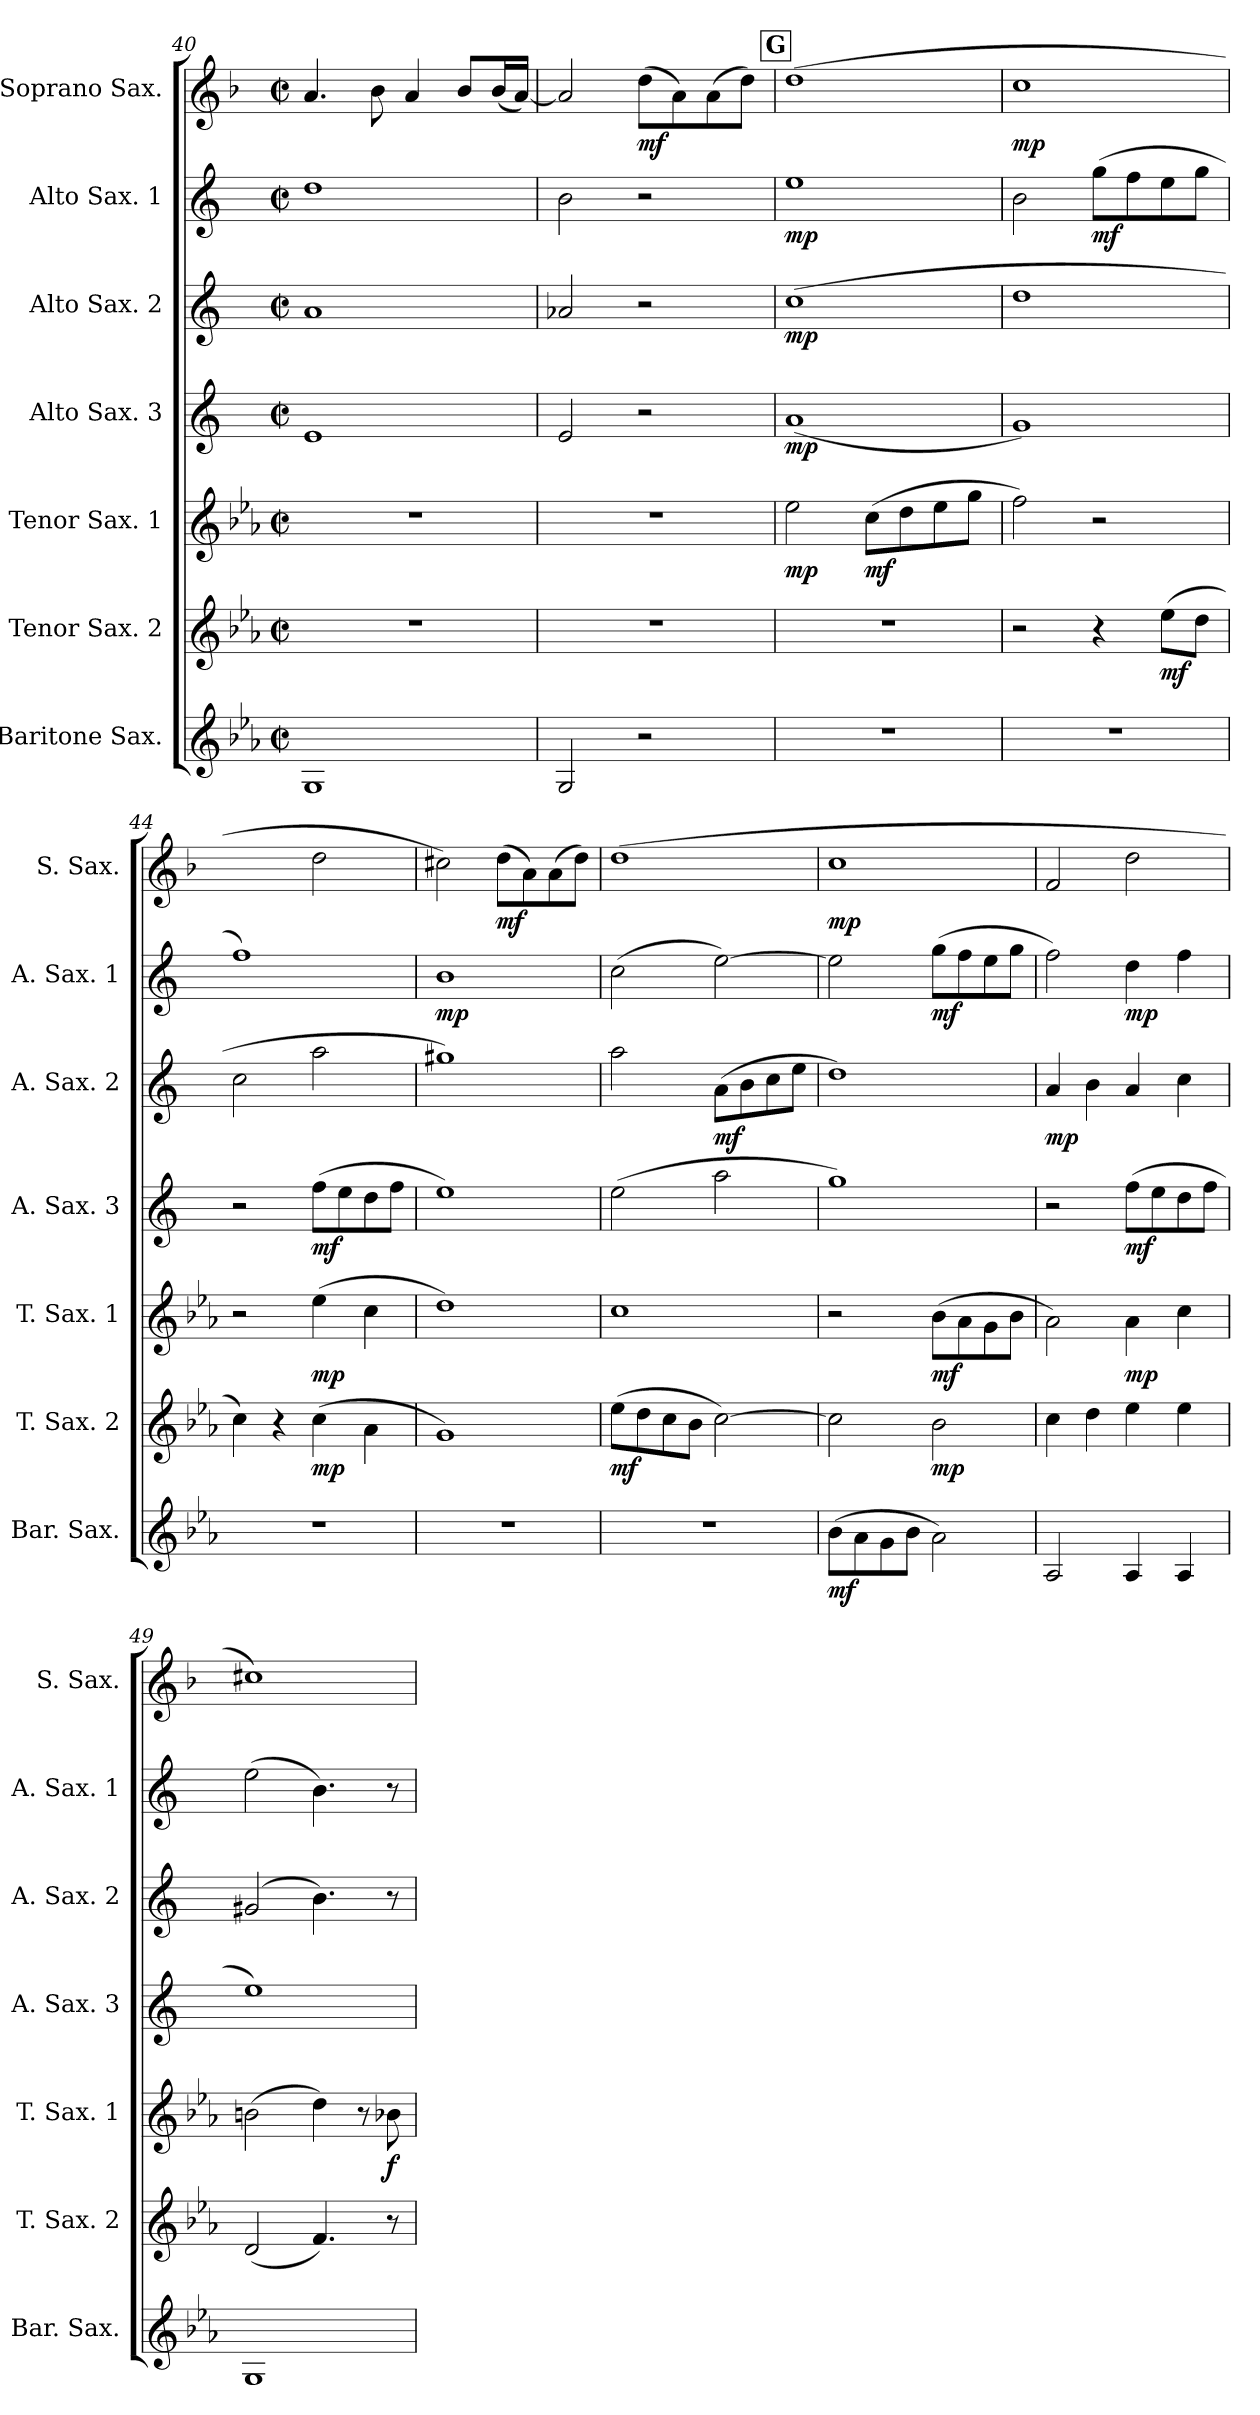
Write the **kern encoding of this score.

**kern	**dynam	**kern	**dynam	**kern	**dynam	**kern	**dynam	**kern	**dynam	**kern	**dynam	**kern	**dynam
*part7	*part7	*part6	*part6	*part5	*part5	*part4	*part4	*part3	*part3	*part2	*part2	*part1	*part1
*staff7	*staff7	*staff6	*staff6	*staff5	*staff5	*staff4	*staff4	*staff3	*staff3	*staff2	*staff2	*staff1	*staff1
*I"Baritone Sax.	*	*I"Tenor Sax. 2	*	*I"Tenor Sax. 1	*	*I"Alto Sax. 3	*	*I"Alto Sax. 2	*	*I"Alto Sax. 1	*	*I"Soprano Sax.	*
*I'Bar. Sax.	*	*I'T. Sax. 2	*	*I'T. Sax. 1	*	*I'A. Sax. 3	*	*I'A. Sax. 2	*	*I'A. Sax. 1	*	*I'S. Sax.	*
*clefG2	*	*clefG2	*	*clefG2	*	*clefG2	*	*clefG2	*	*clefG2	*	*clefG2	*
*ITrd12c21	*	*ITrd8c14	*	*ITrd8c14	*	*ITrd5c9	*	*ITrd5c9	*	*ITrd5c9	*	*ITrd1c2	*
*k[b-e-a-]	*	*k[b-e-a-]	*	*k[b-e-a-]	*	*k[b-e-a-]	*	*k[b-e-a-]	*	*k[b-e-a-]	*	*k[b-e-a-]	*
*M2/2	*	*M2/2	*	*M2/2	*	*M2/2	*	*M2/2	*	*M2/2	*	*M2/2	*
*met(c|)	*	*met(c|)	*	*met(c|)	*	*met(c|)	*	*met(c|)	*	*met(c|)	*	*met(c|)	*
=40	=40	=40	=40	=40	=40	=40	=40	=40	=40	=40	=40	=40	=40
1GG	.	1r	.	1r	.	1G	.	1c	.	1f	.	4.g/	.
.	.	.	.	.	.	.	.	.	.	.	.	8a-\	.
.	.	.	.	.	.	.	.	.	.	.	.	4g/	.
.	.	.	.	.	.	.	.	.	.	.	.	8a-/L	.
.	.	.	.	.	.	.	.	.	.	.	.	(16a-/L	.
.	.	.	.	.	.	.	.	.	.	.	.	[16g/JJ)	.
=41	=41	=41	=41	=41	=41	=41	=41	=41	=41	=41	=41	=41	=41
2GG/	.	1r	.	1r	.	2G/	.	2c-X/	.	2d\	.	2g/]	.
!	!	!	!	!	!	!	!	!	!	!	!	!	!LO:DY:b
2r	.	.	.	.	.	2r	.	2r	.	2r	.	(8cc\L	mf
.	.	.	.	.	.	.	.	.	.	.	.	8g\)	.
.	.	.	.	.	.	.	.	.	.	.	.	(8g\	.
.	.	.	.	.	.	.	.	.	.	.	.	8cc\J)	.
!!LO:REH:place=s1:a:B:fs=14:t=G
=42	=42	=42	=42	=42	=42	=42	=42	=42	=42	=42	=42	=42	=42
!	!	!	!	!	!LO:DY:b	!	!LO:DY:b	!	!LO:DY:b	!	!LO:DY:b	!	!
1r	.	1r	.	2e-\	mp	(1c	mp	(1e-	mp	1g	mp	(1cc	.
!	!	!	!	!	!LO:DY:b	!	!	!	!	!	!	!	!
.	.	.	.	(8c\L	mf	.	.	.	.	.	.	.	.
.	.	.	.	8d\	.	.	.	.	.	.	.	.	.
.	.	.	.	8e-\	.	.	.	.	.	.	.	.	.
.	.	.	.	8g\J	.	.	.	.	.	.	.	.	.
!!LO:LB:g=z
=43	=43	=43	=43	=43	=43	=43	=43	=43	=43	=43	=43	=43	=43
!	!	!	!	!	!	!	!	!	!	!	!	!	!LO:DY:b
1r	.	2r	.	2f\)	.	1B-)	.	1f	.	2d\	.	1b-	mp
!	!	!	!	!	!	!	!	!	!	!	!LO:DY:b	!	!
.	.	4r	.	2r	.	.	.	.	.	(8b-\L	mf	.	.
.	.	.	.	.	.	.	.	.	.	8a-\	.	.	.
!	!	!	!LO:DY:b	!	!	!	!	!	!	!	!	!	!
.	.	(8e-\L	mf	.	.	.	.	.	.	8g\	.	.	.
.	.	8d\J	.	.	.	.	.	.	.	8b-\J	.	.	.
=44	=44	=44	=44	=44	=44	=44	=44	=44	=44	=44	=44	=44	=44
1r	.	4c\)	.	2r	.	2r	.	2e-\	.	1a-)	.	2e-/yy	.
.	.	4r	.	.	.	.	.	.	.	.	.	.	.
!	!	!	!LO:DY:b	!	!LO:DY:b	!	!LO:DY:b	!	!	!	!	!	!
.	.	(4c\	mp	(4e-\	mp	(8a-\L	mf	2cc\	.	.	.	2cc\	.
.	.	.	.	.	.	8g\	.	.	.	.	.	.	.
.	.	4A-\	.	4c\	.	8f\	.	.	.	.	.	.	.
.	.	.	.	.	.	8a-\J	.	.	.	.	.	.	.
=45	=45	=45	=45	=45	=45	=45	=45	=45	=45	=45	=45	=45	=45
!	!	!	!	!	!	!	!	!	!	!	!LO:DY:b	!	!
1r	.	1G)	.	1d)	.	1g)	.	1bn)	.	1d	mp	2bn\)	.
!	!	!	!	!	!	!	!	!	!	!	!	!	!LO:DY:b
.	.	.	.	.	.	.	.	.	.	.	.	(8cc\L	mf
.	.	.	.	.	.	.	.	.	.	.	.	8g\)	.
.	.	.	.	.	.	.	.	.	.	.	.	(8g\	.
.	.	.	.	.	.	.	.	.	.	.	.	8cc\J)	.
=46	=46	=46	=46	=46	=46	=46	=46	=46	=46	=46	=46	=46	=46
!	!	!	!LO:DY:b	!	!	!	!	!	!	!	!	!	!
1r	.	(8e-\L	mf	1c	.	(2g\	.	2cc\	.	(2e-\	.	(1cc	.
.	.	8d\	.	.	.	.	.	.	.	.	.	.	.
.	.	8c\	.	.	.	.	.	.	.	.	.	.	.
.	.	8B-\J	.	.	.	.	.	.	.	.	.	.	.
!	!	!	!	!	!	!	!	!	!LO:DY:b	!	!	!	!
.	.	[2c\)	.	.	.	2cc\	.	(8c\L	mf	[2g\)	.	.	.
.	.	.	.	.	.	.	.	8d\	.	.	.	.	.
.	.	.	.	.	.	.	.	8e-\	.	.	.	.	.
.	.	.	.	.	.	.	.	8g\J	.	.	.	.	.
=47	=47	=47	=47	=47	=47	=47	=47	=47	=47	=47	=47	=47	=47
!	!LO:DY:b	!	!	!	!	!	!	!	!	!	!	!	!LO:DY:b
(8B-\L	mf	2c\]	.	2r	.	1b-)	.	1f)	.	2g\]	.	1b-	mp
8A-\	.	.	.	.	.	.	.	.	.	.	.	.	.
8G\	.	.	.	.	.	.	.	.	.	.	.	.	.
8B-\J	.	.	.	.	.	.	.	.	.	.	.	.	.
!	!	!	!LO:DY:b	!	!LO:DY:b	!	!	!	!	!	!LO:DY:b	!	!
2A-\)	.	2B-\	mp	(8B-\L	mf	.	.	.	.	(8b-\L	mf	.	.
.	.	.	.	8A-\	.	.	.	.	.	8a-\	.	.	.
.	.	.	.	8G\	.	.	.	.	.	8g\	.	.	.
.	.	.	.	8B-\J	.	.	.	.	.	8b-\J	.	.	.
=48	=48	=48	=48	=48	=48	=48	=48	=48	=48	=48	=48	=48	=48
!	!	!	!	!	!	!	!	!	!LO:DY:b	!	!	!	!
2AA-/	.	4c\	.	2A-\)	.	2r	.	4c/	mp	2a-\)	.	2e-/	.
.	.	4d\	.	.	.	.	.	4d\	.	.	.	.	.
!	!	!	!	!	!LO:DY:b	!	!LO:DY:b	!	!	!	!LO:DY:b	!	!
4AA-/	.	4e-\	.	4A-\	mp	(8a-\L	mf	4c/	.	4f\	mp	2cc\	.
.	.	.	.	.	.	8g\	.	.	.	.	.	.	.
4AA-/	.	4e-\	.	4c\	.	8f\	.	4e-\	.	4a-\	.	.	.
.	.	.	.	.	.	8a-\J	.	.	.	.	.	.	.
=49	=49	=49	=49	=49	=49	=49	=49	=49	=49	=49	=49	=49	=49
1GG	.	(2D/	.	(2Bn\	.	1g)	.	(2Bn/	.	(2g\	.	1bn)	.
.	.	4.F/)	.	4d\)	.	.	.	4.d\)	.	4.d\)	.	.	.
.	.	.	.	8r	.	.	.	.	.	.	.	.	.
!	!	!	!	!	!LO:DY:b	!	!	!	!	!	!	!	!
.	.	8r	.	8B-X\	f	.	.	8r	.	8r	.	.	.
=	=	=	=	=	=	=	=	=	=	=	=	=	=
*-	*-	*-	*-	*-	*-	*-	*-	*-	*-	*-	*-	*-	*-
